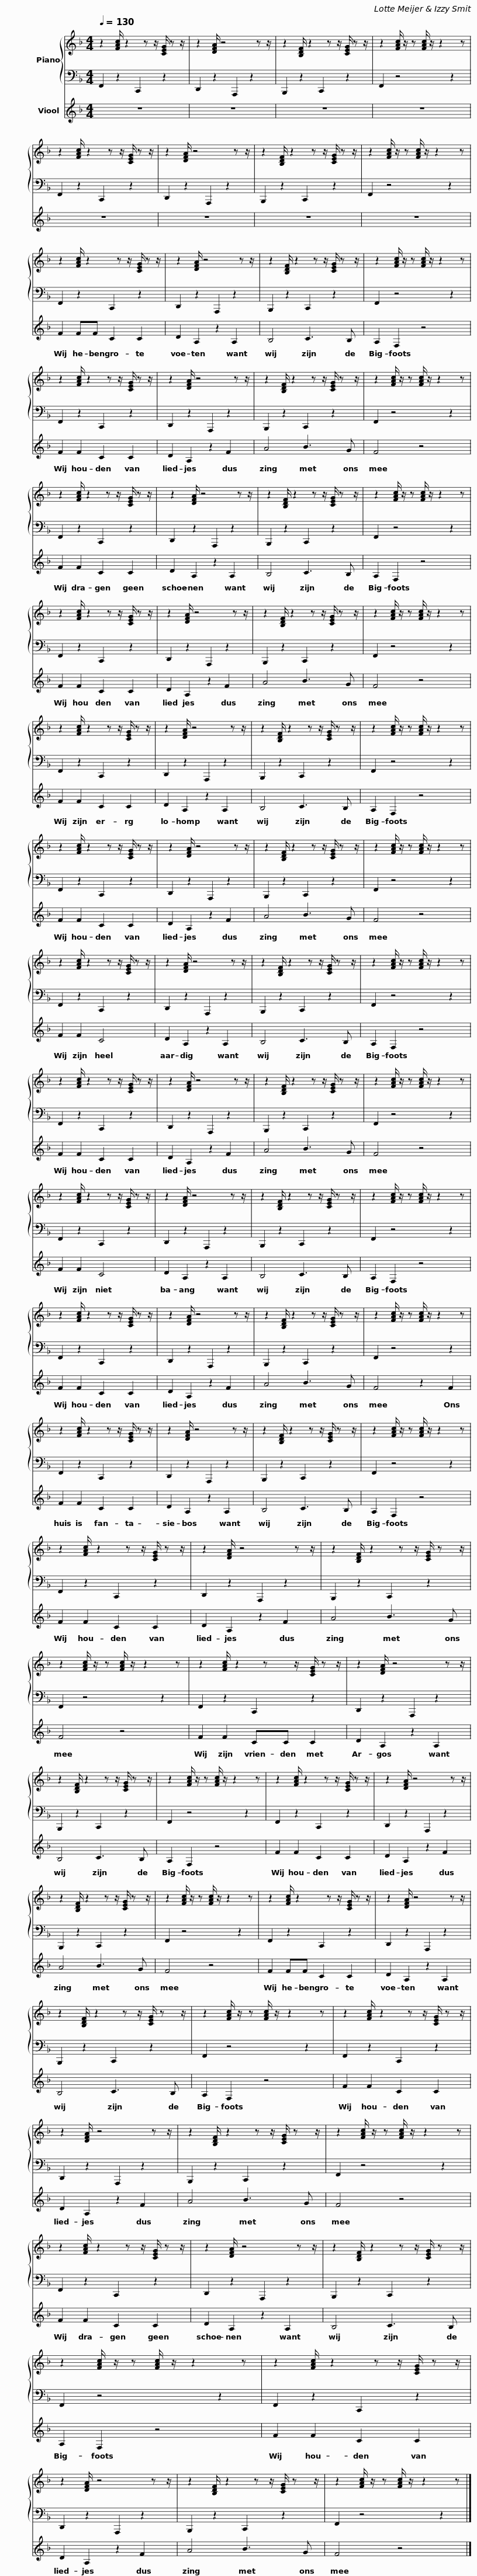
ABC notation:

X:1
%%score { 1 | 2 } 3
L:1/8
Q:1/4=130
M:4/4
I:linebreak $
K:F
V:1 treble
V:2 bass
V:3 treble
V:1
 z2 [FAc]/ z2 z z/ [CEG]/ z z/ | z2 [DFA]/ z4 z z/ | z2 [B,DF]/ z2 z z/ [CEG]/ z z/ | z2 [FAc]/ z/ z [FAc]/ z/ z2 z |$ z2 [FAc]/ z2 z z/ [CEG]/ z z/ | %5
 z2 [DFA]/ z4 z z/ | z2 [B,DF]/ z2 z z/ [CEG]/ z z/ | z2 [FAc]/ z/ z [FAc]/ z/ z2 z |$ z2 [FAc]/ z2 z z/ [CEG]/ z z/ | z2 [DFA]/ z4 z z/ | %10
 z2 [B,DF]/ z2 z z/ [CEG]/ z z/ |$ z2 [FAc]/ z/ z [FAc]/ z/ z2 z | z2 [FAc]/ z2 z z/ [CEG]/ z z/ | z2 [DFA]/ z4 z z/ | z2 [B,DF]/ z2 z z/ [CEG]/ z z/ |$ %15
 z2 [FAc]/ z/ z [FAc]/ z/ z2 z | z2 [FAc]/ z2 z z/ [CEG]/ z z/ | z2 [DFA]/ z4 z z/ | z2 [B,DF]/ z2 z z/ [CEG]/ z z/ |$ z2 [FAc]/ z/ z [FAc]/ z/ z2 z | %20
 z2 [FAc]/ z2 z z/ [CEG]/ z z/ | z2 [DFA]/ z4 z z/ | z2 [B,DF]/ z2 z z/ [CEG]/ z z/ |$ z2 [FAc]/ z/ z [FAc]/ z/ z2 z | z2 [FAc]/ z2 z z/ [CEG]/ z z/ | %25
 z2 [DFA]/ z4 z z/ | z2 [B,DF]/ z2 z z/ [CEG]/ z z/ |$ z2 [FAc]/ z/ z [FAc]/ z/ z2 z | z2 [FAc]/ z2 z z/ [CEG]/ z z/ | z2 [DFA]/ z4 z z/ | %30
 z2 [B,DF]/ z2 z z/ [CEG]/ z z/ |$ z2 [FAc]/ z/ z [FAc]/ z/ z2 z | z2 [FAc]/ z2 z z/ [CEG]/ z z/ | z2 [DFA]/ z4 z z/ | z2 [B,DF]/ z2 z z/ [CEG]/ z z/ |$ %35
 z2 [FAc]/ z/ z [FAc]/ z/ z2 z | z2 [FAc]/ z2 z z/ [CEG]/ z z/ | z2 [DFA]/ z4 z z/ | z2 [B,DF]/ z2 z z/ [CEG]/ z z/ |$ z2 [FAc]/ z/ z [FAc]/ z/ z2 z | %40
 z2 [FAc]/ z2 z z/ [CEG]/ z z/ | z2 [DFA]/ z4 z z/ | z2 [B,DF]/ z2 z z/ [CEG]/ z z/ |$ z2 [FAc]/ z/ z [FAc]/ z/ z2 z | z2 [FAc]/ z2 z z/ [CEG]/ z z/ | %45
 z2 [DFA]/ z4 z z/ | z2 [B,DF]/ z2 z z/ [CEG]/ z z/ |$ z2 [FAc]/ z/ z [FAc]/ z/ z2 z | z2 [FAc]/ z2 z z/ [CEG]/ z z/ | z2 [DFA]/ z4 z z/ | %50
 z2 [B,DF]/ z2 z z/ [CEG]/ z z/ |$ z2 [FAc]/ z/ z [FAc]/ z/ z2 z | z2 [FAc]/ z2 z z/ [CEG]/ z z/ | z2 [DFA]/ z4 z z/ | z2 [B,DF]/ z2 z z/ [CEG]/ z z/ |$ %55
 z2 [FAc]/ z/ z [FAc]/ z/ z2 z | z2 [FAc]/ z2 z z/ [CEG]/ z z/ | z2 [DFA]/ z4 z z/ | z2 [B,DF]/ z2 z z/ [CEG]/ z z/ |$ z2 [FAc]/ z/ z [FAc]/ z/ z2 z | %60
 z2 [FAc]/ z2 z z/ [CEG]/ z z/ | z2 [DFA]/ z4 z z/ | z2 [B,DF]/ z2 z z/ [CEG]/ z z/ |$ z2 [FAc]/ z/ z [FAc]/ z/ z2 z | z2 [FAc]/ z2 z z/ [CEG]/ z z/ | %65
 z2 [DFA]/ z4 z z/ | z2 [B,DF]/ z2 z z/ [CEG]/ z z/ |$ z2 [FAc]/ z/ z [FAc]/ z/ z2 z | z2 [FAc]/ z2 z z/ [CEG]/ z z/ | z2 [DFA]/ z4 z z/ | %70
 z2 [B,DF]/ z2 z z/ [CEG]/ z z/ |$ z2 [FAc]/ z/ z [FAc]/ z/ z2 z | z2 [FAc]/ z2 z z/ [CEG]/ z z/ | z2 [DFA]/ z4 z z/ | z2 [B,DF]/ z2 z z/ [CEG]/ z z/ |$ %75
 z2 [FAc]/ z/ z [FAc]/ z/ z2 z | z2 [FAc]/ z2 z z/ [CEG]/ z z/ | z2 [DFA]/ z4 z z/ | z2 [B,DF]/ z2 z z/ [CEG]/ z z/ |$ z2 [FAc]/ z/ z [FAc]/ z/ z2 z |] %80
V:2
 F,,2 z2 C,,2 z2 | D,,2 z2 A,,,2 z2 | B,,,2 z2 C,,2 z2 | F,,2 z4 z2 |$ F,,2 z2 C,,2 z2 | %5
 D,,2 z2 A,,,2 z2 | B,,,2 z2 C,,2 z2 | F,,2 z4 z2 |$ F,,2 z2 C,,2 z2 | D,,2 z2 A,,,2 z2 | %10
 B,,,2 z2 C,,2 z2 |$ F,,2 z4 z2 | F,,2 z2 C,,2 z2 | D,,2 z2 A,,,2 z2 | B,,,2 z2 C,,2 z2 |$ %15
 F,,2 z4 z2 | F,,2 z2 C,,2 z2 | D,,2 z2 A,,,2 z2 | B,,,2 z2 C,,2 z2 |$ F,,2 z4 z2 | %20
 F,,2 z2 C,,2 z2 | D,,2 z2 A,,,2 z2 | B,,,2 z2 C,,2 z2 |$ F,,2 z4 z2 | F,,2 z2 C,,2 z2 | %25
 D,,2 z2 A,,,2 z2 | B,,,2 z2 C,,2 z2 |$ F,,2 z4 z2 | F,,2 z2 C,,2 z2 | D,,2 z2 A,,,2 z2 | %30
 B,,,2 z2 C,,2 z2 |$ F,,2 z4 z2 | F,,2 z2 C,,2 z2 | D,,2 z2 A,,,2 z2 | B,,,2 z2 C,,2 z2 |$ %35
 F,,2 z4 z2 | F,,2 z2 C,,2 z2 | D,,2 z2 A,,,2 z2 | B,,,2 z2 C,,2 z2 |$ F,,2 z4 z2 | %40
 F,,2 z2 C,,2 z2 | D,,2 z2 A,,,2 z2 | B,,,2 z2 C,,2 z2 |$ F,,2 z4 z2 | F,,2 z2 C,,2 z2 | %45
 D,,2 z2 A,,,2 z2 | B,,,2 z2 C,,2 z2 |$ F,,2 z4 z2 | F,,2 z2 C,,2 z2 | D,,2 z2 A,,,2 z2 | %50
 B,,,2 z2 C,,2 z2 |$ F,,2 z4 z2 | F,,2 z2 C,,2 z2 | D,,2 z2 A,,,2 z2 | B,,,2 z2 C,,2 z2 |$ %55
 F,,2 z4 z2 | F,,2 z2 C,,2 z2 | D,,2 z2 A,,,2 z2 | B,,,2 z2 C,,2 z2 |$ F,,2 z4 z2 | %60
 F,,2 z2 C,,2 z2 | D,,2 z2 A,,,2 z2 | B,,,2 z2 C,,2 z2 |$ F,,2 z4 z2 | F,,2 z2 C,,2 z2 | %65
 D,,2 z2 A,,,2 z2 | B,,,2 z2 C,,2 z2 |$ F,,2 z4 z2 | F,,2 z2 C,,2 z2 | D,,2 z2 A,,,2 z2 | %70
 B,,,2 z2 C,,2 z2 |$ F,,2 z4 z2 | F,,2 z2 C,,2 z2 | D,,2 z2 A,,,2 z2 | B,,,2 z2 C,,2 z2 |$ %75
 F,,2 z4 z2 | F,,2 z2 C,,2 z2 | D,,2 z2 A,,,2 z2 | B,,,2 z2 C,,2 z2 |$ F,,2 z4 z2 |] %80
V:3
 z8 | z8 | z8 | z8 |$ z8 | %5
 z8 | z8 | z8 |$ F2 FF C2 C2 | D2 A,2 z2 A,2 | %10
 B,4 C3 B, |$ A,2 F,2 z4 | F2 F2 C2 C2 | D2 A,2 z2 F2 | A4 B3 G |$ %15
 F4 z4 | F2 F2 C2 C2 | D2 A,2 z2 A,2 | B,4 C3 B, |$ A,2 F,2 z4 | %20
 F2 F2 C2 C2 | D2 A,2 z2 F2 | A4 B3 G |$ F4 z4 | F2 F2 C2 C2 | %25
 D2 A,2 z2 A,2 | B,4 C3 B, |$ A,2 F,2 z4 | F2 F2 C2 C2 | D2 A,2 z2 F2 | %30
 A4 B3 G |$ F4 z4 | F2 F2 C4 | D2 A,2 z2 A,2 | B,4 C3 B, |$ %35
 A,2 F,2 z4 | F2 F2 C2 C2 | D2 A,2 z2 F2 | A4 B3 G |$ F4 z4 | %40
 F2 F2 C4 | D2 A,2 z2 A,2 | B,4 C3 B, |$ A,2 F,2 z4 | F2 F2 C2 C2 | %45
 D2 A,2 z2 F2 | A4 B3 G |$ F4 z2 F2 | F2 F2 C2 C2 | D2 A,2 z2 A,2 | %50
 B,4 C3 B, |$ A,2 F,2 z4 | F2 F2 C2 C2 | D2 A,2 z2 F2 | A4 B3 G |$ %55
 F4 z4 | F2 F2 CC C2 | D2 A,2 z2 A,2 | B,4 C3 B, |$ A,2 F,2 z4 | %60
 F2 F2 C2 C2 | D2 A,2 z2 F2 | A4 B3 G |$ F4 z4 | F2 FF C2 C2 | %65
 D2 A,2 z2 A,2 | B,4 C3 B, |$ A,2 F,2 z4 | F2 F2 C2 C2 | D2 A,2 z2 F2 | %70
 A4 B3 G |$ F4 z4 | F2 F2 C2 C2 | D2 A,2 z2 A,2 | B,4 C3 B, |$ %75
 A,2 F,2 z4 | F2 F2 C2 C2 | D2 A,2 z2 F2 | A4 B3 G |$ F4 z4 |] %80
